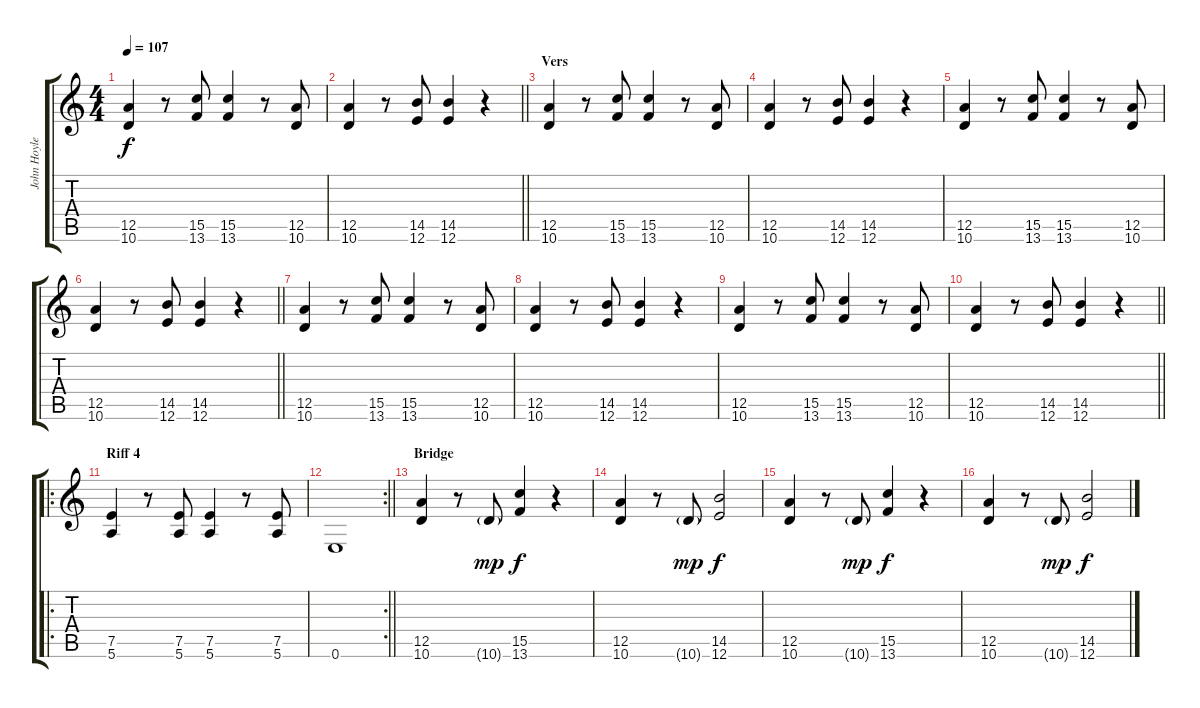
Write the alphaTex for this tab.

\track ("John Hoyles" "John Hoyle") {instrument overdrivenguitar}
\staff {score tabs}
\tuning (E4 B3 G3 D3 A2 E2) {hide}
\ts (4 4)
\tempo 107
\clef g2
\ks aminor
(12.5 10.6).4{dy f} r.8 (15.5 13.6).8 (15.5 13.6).4 r.8 (12.5 10.6).8 |
\barLineRight lightlight
(12.5 10.6).4 r.8 (14.5 12.6).8 (14.5 12.6).4 r.4 |
\section ("" "Vers")
(12.5 10.6).4 r.8 (15.5 13.6).8 (15.5 13.6).4 r.8 (12.5 10.6).8 |
(12.5 10.6).4 r.8 (14.5 12.6).8 (14.5 12.6).4 r.4 |
(12.5 10.6).4 r.8 (15.5 13.6).8 (15.5 13.6).4 r.8 (12.5 10.6).8 |
\barLineRight lightlight
(12.5 10.6).4 r.8 (14.5 12.6).8 (14.5 12.6).4 r.4 |
(12.5 10.6).4 r.8 (15.5 13.6).8 (15.5 13.6).4 r.8 (12.5 10.6).8 |
(12.5 10.6).4 r.8 (14.5 12.6).8 (14.5 12.6).4 r.4 |
(12.5 10.6).4 r.8 (15.5 13.6).8 (15.5 13.6).4 r.8 (12.5 10.6).8 |
\barLineRight lightlight
(12.5 10.6).4 r.8 (14.5 12.6).8 (14.5 12.6).4 r.4 |
\ro
\section ("" "Riff 4")
(7.5 5.6).4 r.8 (7.5 5.6).8 (7.5 5.6).4 r.8 (7.5 5.6).8 |
\rc 2
\barLineRight lightlight
0.6.1 |
\section ("" "Bridge")
(12.5 10.6).4 r.8 10.6{g}.8{dy mp} (15.5 13.6).4{dy f} r.4 |
(12.5 10.6).4 r.8 10.6{g}.8{dy mp} (14.5 12.6).2{dy f} |
(12.5 10.6).4 r.8 10.6{g}.8{dy mp} (15.5 13.6).4{dy f} r.4 |
(12.5 10.6).4 r.8 10.6{g}.8{dy mp} (14.5 12.6).2{dy f}
